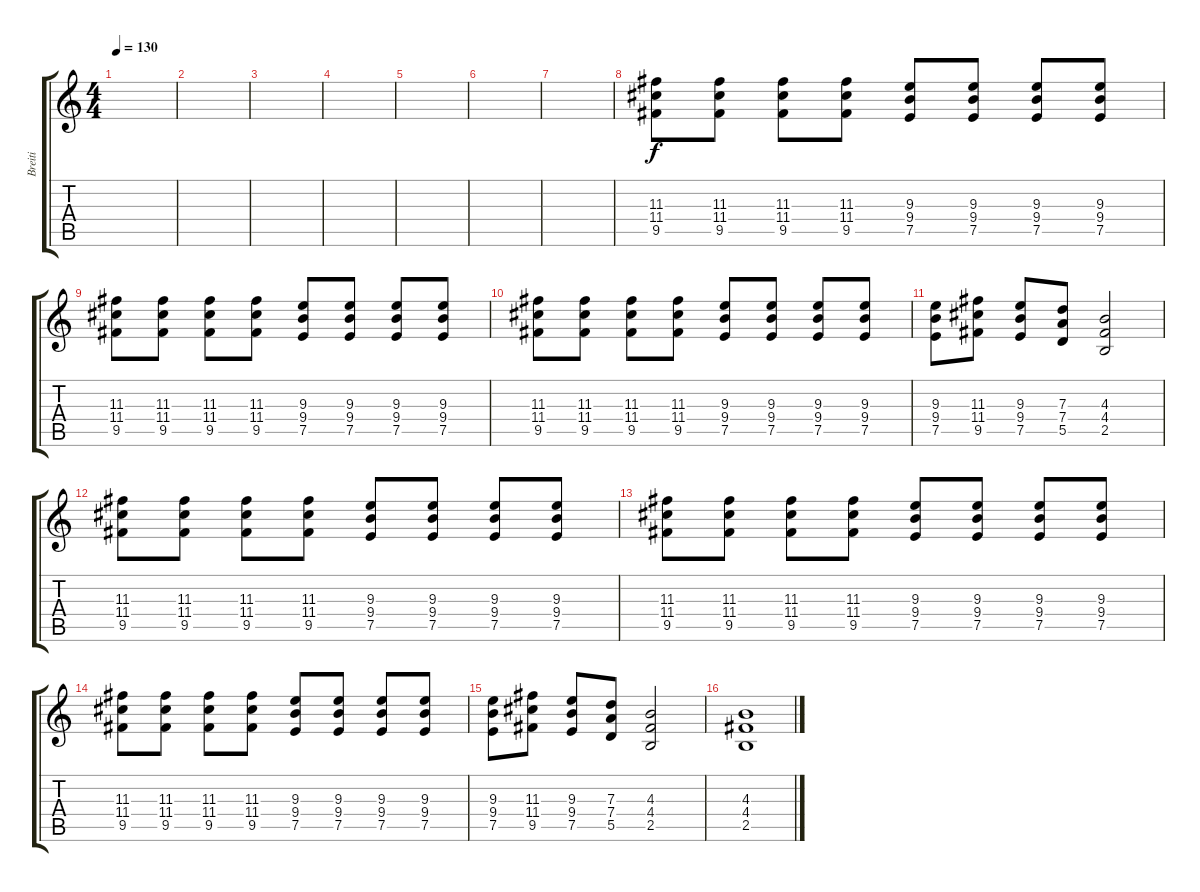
\track ("Breiti" "Breiti") {instrument distortionguitar}
\staff {score tabs}
\tuning (E4 B3 G3 D3 A2 E2) {hide}
\ts (4 4)
\tempo 130
\clef g2
\ks c
|
|
|
|
|
|
|
(11.3 11.4 9.5).8 (11.3 11.4 9.5).8 (11.3 11.4 9.5).8 (11.3 11.4 9.5).8 (9.3 9.4 7.5).8 (9.3 9.4 7.5).8 (9.3 9.4 7.5).8 (9.3 9.4 7.5).8 |
(11.3 11.4 9.5).8 (11.3 11.4 9.5).8 (11.3 11.4 9.5).8 (11.3 11.4 9.5).8 (9.3 9.4 7.5).8 (9.3 9.4 7.5).8 (9.3 9.4 7.5).8 (9.3 9.4 7.5).8 |
(11.3 11.4 9.5).8 (11.3 11.4 9.5).8 (11.3 11.4 9.5).8 (11.3 11.4 9.5).8 (9.3 9.4 7.5).8 (9.3 9.4 7.5).8 (9.3 9.4 7.5).8 (9.3 9.4 7.5).8 |
(9.3 9.4 7.5).8 (11.3 11.4 9.5).8 (9.3 9.4 7.5).8 (7.3 7.4 5.5).8 (4.3 4.4 2.5).2 |
(11.3 11.4 9.5).8 (11.3 11.4 9.5).8 (11.3 11.4 9.5).8 (11.3 11.4 9.5).8 (9.3 9.4 7.5).8 (9.3 9.4 7.5).8 (9.3 9.4 7.5).8 (9.3 9.4 7.5).8 |
(11.3 11.4 9.5).8 (11.3 11.4 9.5).8 (11.3 11.4 9.5).8 (11.3 11.4 9.5).8 (9.3 9.4 7.5).8 (9.3 9.4 7.5).8 (9.3 9.4 7.5).8 (9.3 9.4 7.5).8 |
(11.3 11.4 9.5).8 (11.3 11.4 9.5).8 (11.3 11.4 9.5).8 (11.3 11.4 9.5).8 (9.3 9.4 7.5).8 (9.3 9.4 7.5).8 (9.3 9.4 7.5).8 (9.3 9.4 7.5).8 |
(9.3 9.4 7.5).8 (11.3 11.4 9.5).8 (9.3 9.4 7.5).8 (7.3 7.4 5.5).8 (4.3 4.4 2.5).2 |
(4.3 4.4 2.5).1
